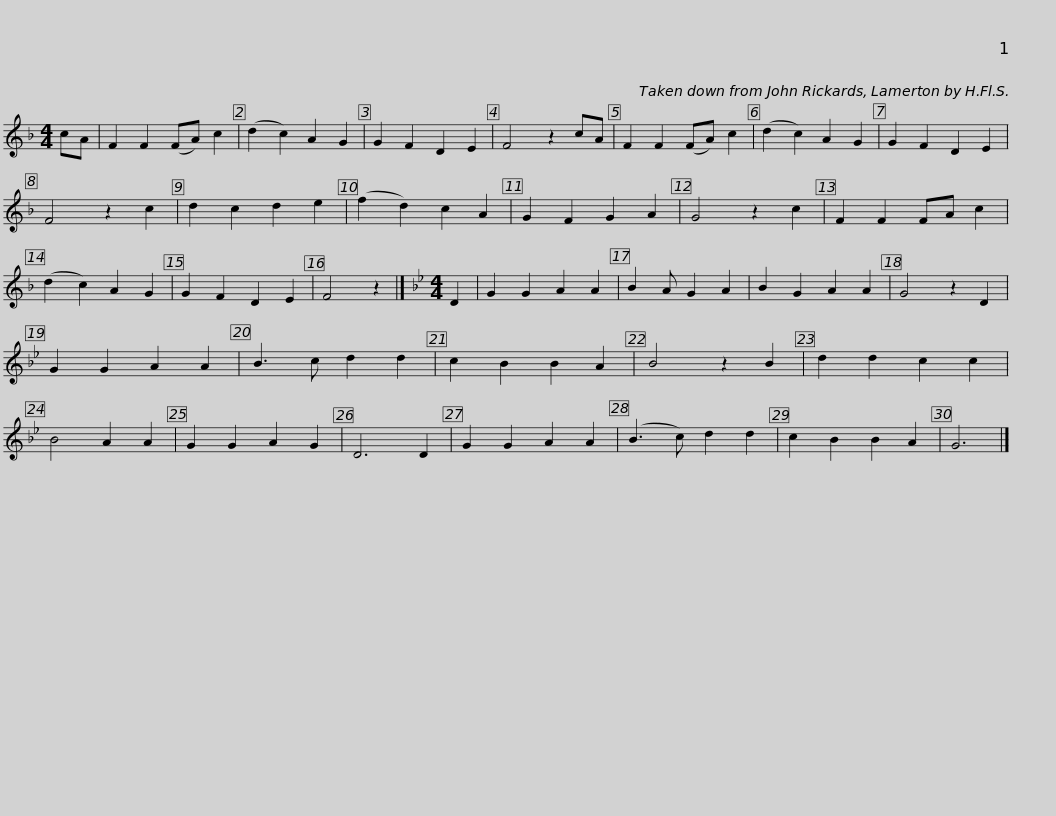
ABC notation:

X:1
L:1/8
M:4/4
I:linebreak $
K:F
V:1 treble
V:1
 cA | F2 F2 (FA) c2 | (d2 c2) A2 G2 | G2 F2 D2 E2 | F4 z2 cA | %5
 F2 F2 (FA) c2 |$ (d2 c2) A2 G2 | G2 F2 D2 E2 | F4 z2 c2 | d2 c2 d2 e2 | %10
 (f2 d2) c2 A2 |$ G2 F2 G2 A2 | G4 z2 c2 | F2 F2 FA c2 | (d2 c2) A2 G2 | %15
 G2 F2 D2 E2 | F4 z2 |][K:Bb][M:4/4] D2 | G2 G2 A2 A2 | B2 A G2 A2 | %20
 B2 G2 A2 A2 | G4 z2 D2 |$ G2 G2 A2 A2 |$ B3 c d2 d2 | c2 B2 B2 A2 | %25
 B4 z2 B2 | d2 d2 c2 c2 | B4 A2 A2 |$ G2 G2 A2 G2 | D6 D2 | %30
 G2 G2 A2 A2 | (B3 c) d2 d2 | c2 B2 B2 A2 | G6 |] %34
